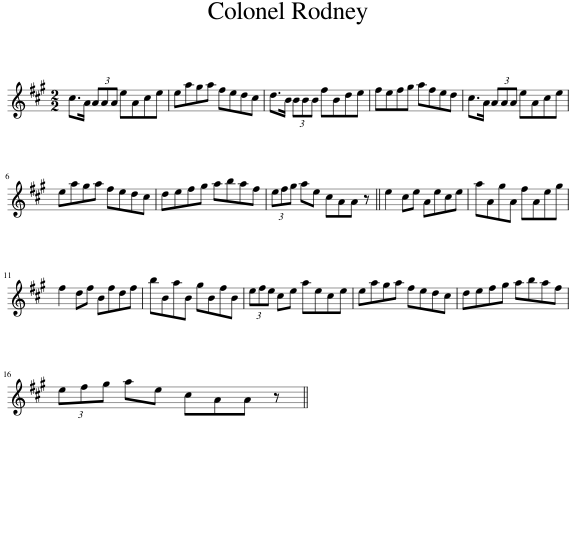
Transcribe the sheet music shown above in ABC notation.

X:1
L:1/8
M:2/2
I:linebreak $
K:A
V:1 treble
V:1
 c>A (3AAA eAce | eaga fedc | d>B (3BBB fBde | fefg afed | c>A (3AAA eAce |$ %5
 eaga fedc | defg abaf | (3efg ae cAA z || e2 ce Aece | aAgA fAeg |$ %10
 f2 df Bfdf | bBaB gBfB | (3efe ce aece | eaga fedc | defg abaf |$ %15
 (3efg ae cAA z || %16
